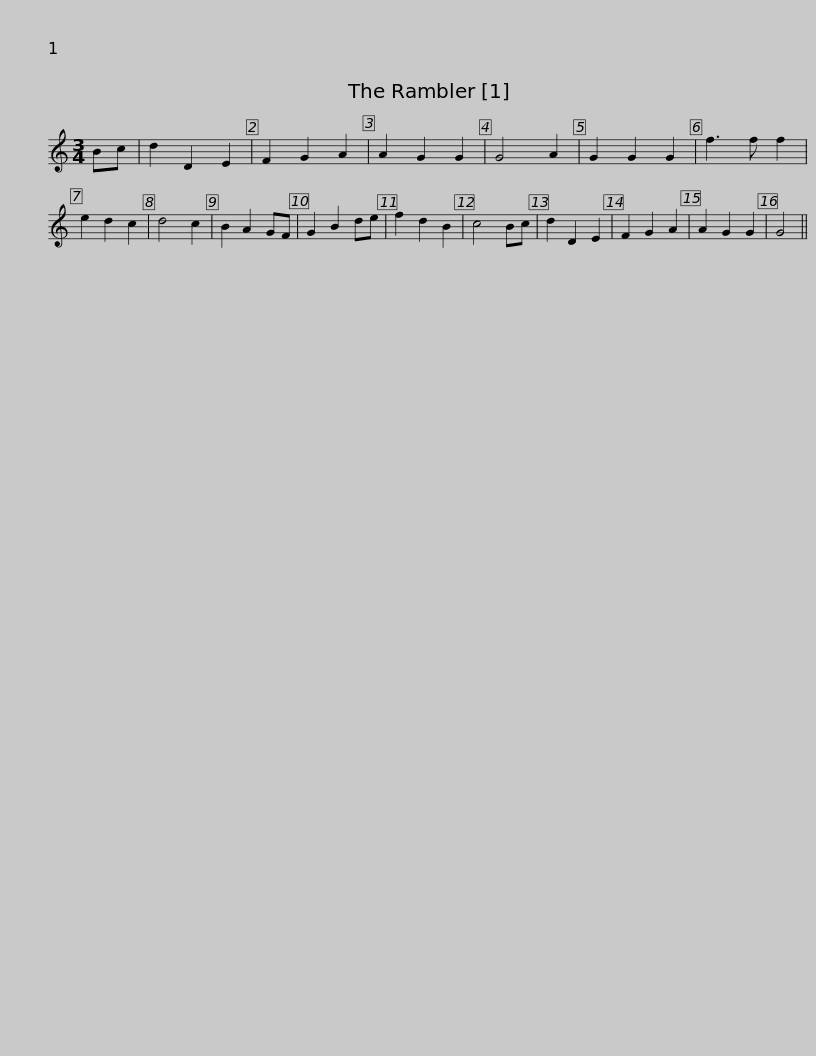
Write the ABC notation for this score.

X:1
L:1/8
M:3/4
I:linebreak $
K:C
V:1 treble
V:1
 Bc | d2 D2 E2 | F2 G2 A2 | A2 G2 G2 | G4 A2 | %5
 G2 G2 G2 | f3 f f2 | e2 d2 c2 | d4 c2 | B2 A2 GF | %10
 G2 B2 de | f2 d2 B2 | c4 Bc |$ d2 D2 E2 | F2 G2 A2 | %15
 A2 G2 G2 | G4 || %17
